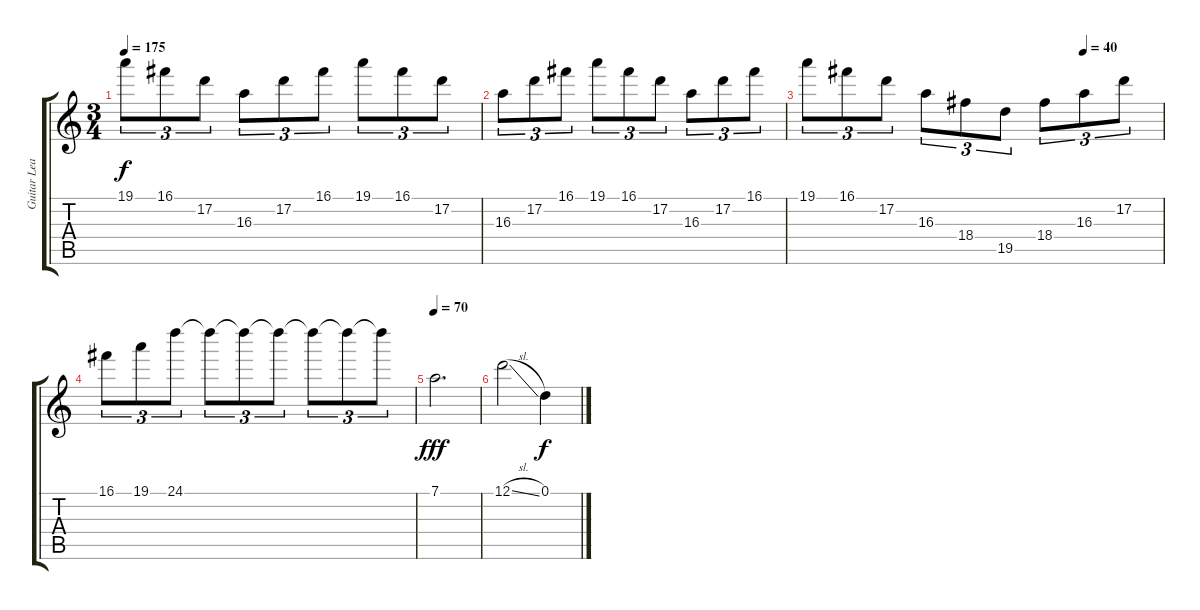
\track ("Guitar Lead" "Guitar Lea") {instrument distortionguitar}
\staff {score tabs}
\tuning (D4 A3 F3 C3 G2 C2) {hide}
\ts (3 4)
\tempo 175
\clef g2
\ks c
19.1.8{tu (3 2) dy f} 16.1.8{tu (3 2)} 17.2.8{tu (3 2)} 16.3.8{tu (3 2)} 17.2.8{tu (3 2)} 16.1.8{tu (3 2)} 19.1.8{tu (3 2)} 16.1.8{tu (3 2)} 17.2.8{tu (3 2)} |
16.3.8{tu (3 2)} 17.2.8{tu (3 2)} 16.1.8{tu (3 2)} 19.1.8{tu (3 2)} 16.1.8{tu (3 2)} 17.2.8{tu (3 2)} 16.3.8{tu (3 2)} 17.2.8{tu (3 2)} 16.1.8{tu (3 2)} |
\tempo (40 0.7777777777777778)
19.1.8{tu (3 2)} 16.1.8{tu (3 2)} 17.2.8{tu (3 2)} 16.3.8{tu (3 2)} 18.4.8{tu (3 2)} 19.5.8{tu (3 2)} 18.4.8{tu (3 2)} 16.3.8{tu (3 2)} 17.2.8{tu (3 2)} |
16.1.8{tu (3 2)} 19.1.8{tu (3 2)} 24.1.8{tu (3 2)} 24.1{t}.8{tu (3 2)} 24.1{t}.8{tu (3 2)} 24.1{t}.8{tu (3 2)} 24.1{t}.8{tu (3 2)} 24.1{t}.8{tu (3 2)} 24.1{t}.8{tu (3 2)} |
\tempo 70
7.1.2{d dy fff} |
12.1{sl}.2 0.1.4{dy f}
